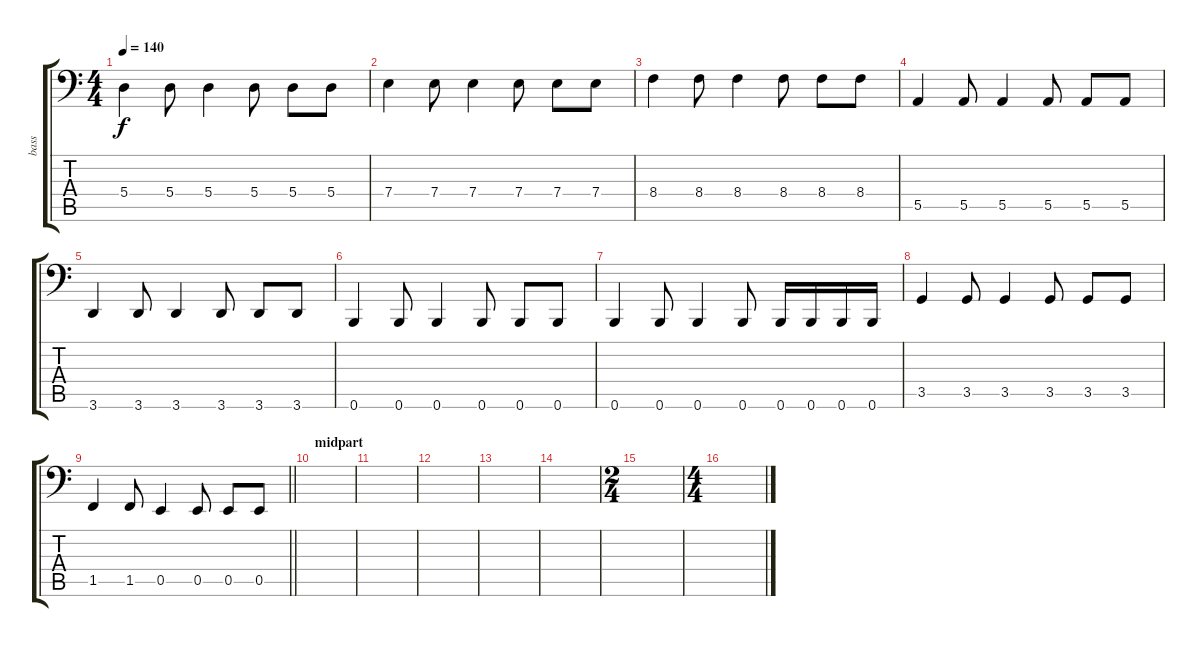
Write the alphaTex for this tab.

\track ("bass" "bass") {instrument electricbassfinger}
\staff {score tabs}
\tuning (C3 G2 D2 A1 E1 B0) {hide}
\ts (4 4)
\tempo 140
\clef f4
\ks c
5.4.4{dy f} 5.4.8 5.4.4 5.4.8 5.4.8 5.4.8 |
7.4.4 7.4.8 7.4.4 7.4.8 7.4.8 7.4.8 |
8.4.4 8.4.8 8.4.4 8.4.8 8.4.8 8.4.8 |
5.5.4 5.5.8 5.5.4 5.5.8 5.5.8 5.5.8 |
3.6.4 3.6.8 3.6.4 3.6.8 3.6.8 3.6.8 |
0.6.4 0.6.8 0.6.4 0.6.8 0.6.8 0.6.8 |
0.6.4 0.6.8 0.6.4 0.6.8 0.6.16 0.6.16 0.6.16 0.6.16 |
3.5.4 3.5.8 3.5.4 3.5.8 3.5.8 3.5.8 |
\barLineRight lightlight
1.5.4 1.5.8 0.5.4 0.5.8 0.5.8 0.5.8 |
\section ("" "midpart")
\ks aminor
|
|
|
|
|
\ts (2 4)
|
\ts (4 4)
